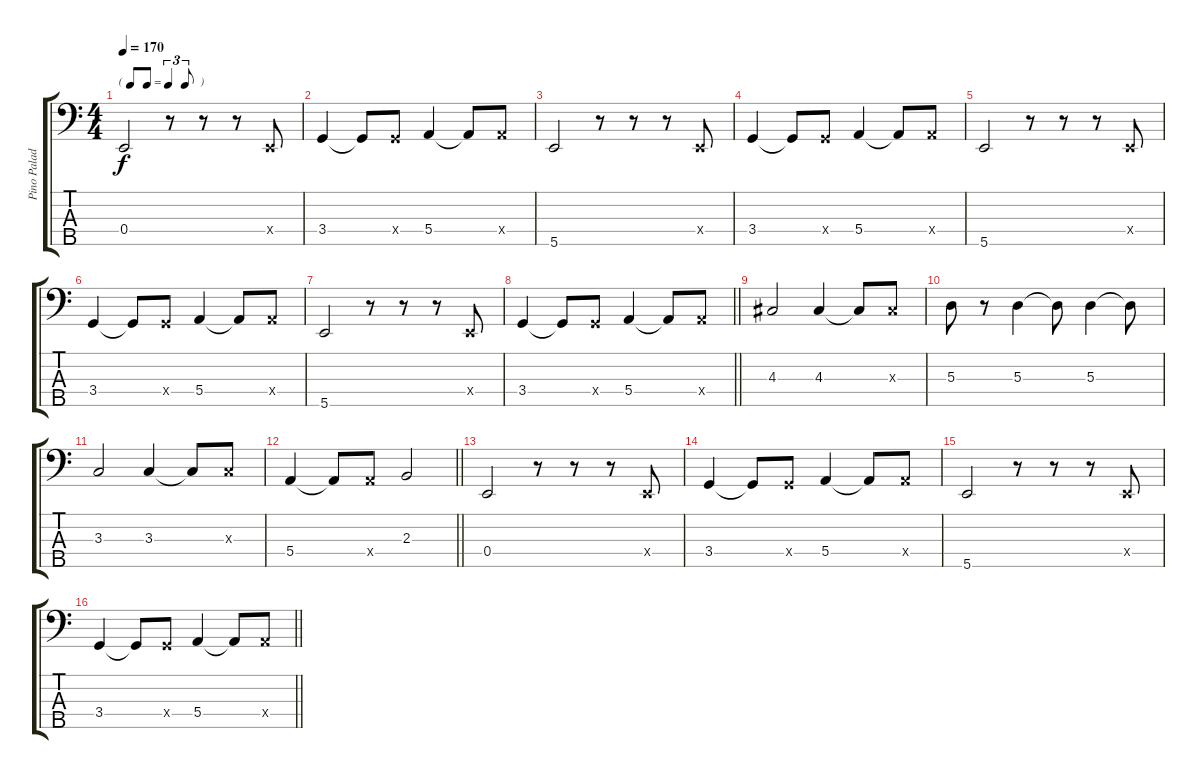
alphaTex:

\track ("Pino Paladino" "Pino Palad") {instrument electricbassfinger}
\staff {score tabs}
\tuning (G2 D2 A1 E1 B0) {hide}
\ts (4 4)
\tf triplet8th
\tempo 170
\clef f4
\ks c
0.4.2{dy f} r.8 r.8 r.8 0.4{x}.8 |
3.4.4 3.4{t}.8 3.4{x}.8 5.4.4 5.4{t}.8 5.4{x}.8 |
5.5.2 r.8 r.8 r.8 0.4{x}.8 |
3.4.4 3.4{t}.8 3.4{x}.8 5.4.4 5.4{t}.8 5.4{x}.8 |
5.5.2 r.8 r.8 r.8 0.4{x}.8 |
3.4.4 3.4{t}.8 3.4{x}.8 5.4.4 5.4{t}.8 5.4{x}.8 |
5.5.2 r.8 r.8 r.8 0.4{x}.8 |
\barLineRight lightlight
3.4.4 3.4{t}.8 3.4{x}.8 5.4.4 5.4{t}.8 5.4{x}.8 |
4.3.2 4.3.4 4.3{t}.8 4.3{x}.8 |
5.3.8 r.8 5.3.4 5.3{t}.8 5.3.4 5.3{t}.8 |
3.3.2 3.3.4 3.3{t}.8 3.3{x}.8 |
\barLineRight lightlight
5.4.4 5.4{t}.8 5.4{x}.8 2.3.2 |
0.4.2 r.8 r.8 r.8 0.4{x}.8 |
3.4.4 3.4{t}.8 3.4{x}.8 5.4.4 5.4{t}.8 5.4{x}.8 |
5.5.2 r.8 r.8 r.8 0.4{x}.8 |
\barLineRight lightlight
3.4.4 3.4{t}.8 3.4{x}.8 5.4.4 5.4{t}.8 5.4{x}.8
